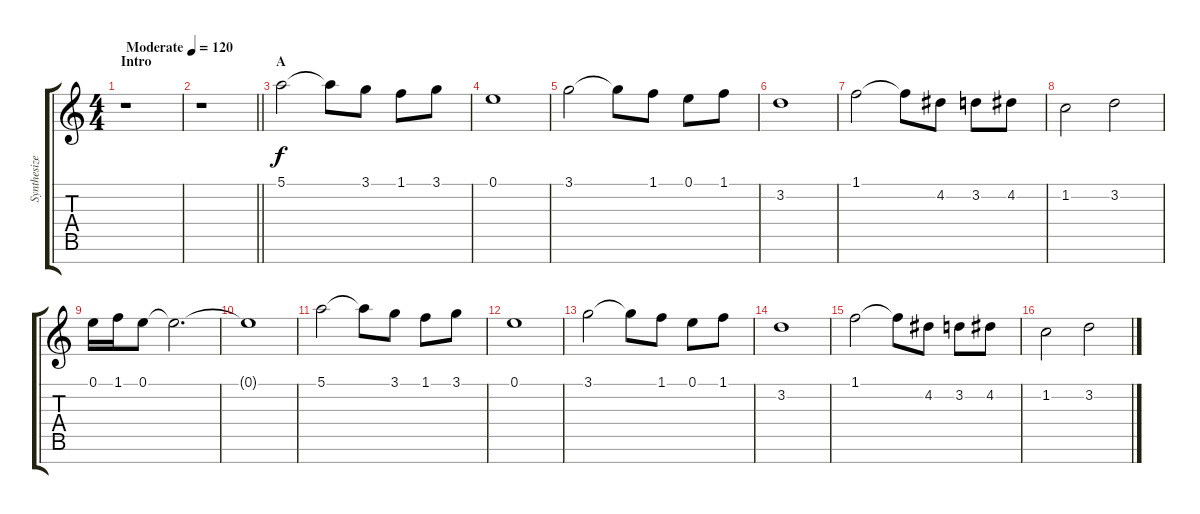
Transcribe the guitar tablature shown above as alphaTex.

\track ("Synthesizer I" "Synthesize") {instrument ocarina}
\staff {score tabs}
\tuning (E5 B4 G4 D4 A3 E3 B2) {hide}
\ts (4 4)
\section ("" "Intro")
\tempo (120 "Moderate")
\clef g2
\ks c
r.1{dy f instrument ocarina} |
\barLineRight lightlight
r.1 |
\section ("" "A")
5.1.2 5.1{t}.8 3.1.8 1.1.8 3.1.8 |
0.1.1 |
3.1.2 3.1{t}.8 1.1.8 0.1.8 1.1.8 |
3.2.1 |
1.1.2 1.1{t}.8 4.2.8 3.2.8 4.2.8 |
1.2.2 3.2.2 |
0.1.16 1.1.16 0.1.8 0.1{t}.2{d} |
0.1{t}.1 |
5.1.2 5.1{t}.8 3.1.8 1.1.8 3.1.8 |
0.1.1 |
3.1.2 3.1{t}.8 1.1.8 0.1.8 1.1.8 |
3.2.1 |
1.1.2 1.1{t}.8 4.2.8 3.2.8 4.2.8 |
1.2.2 3.2.2
